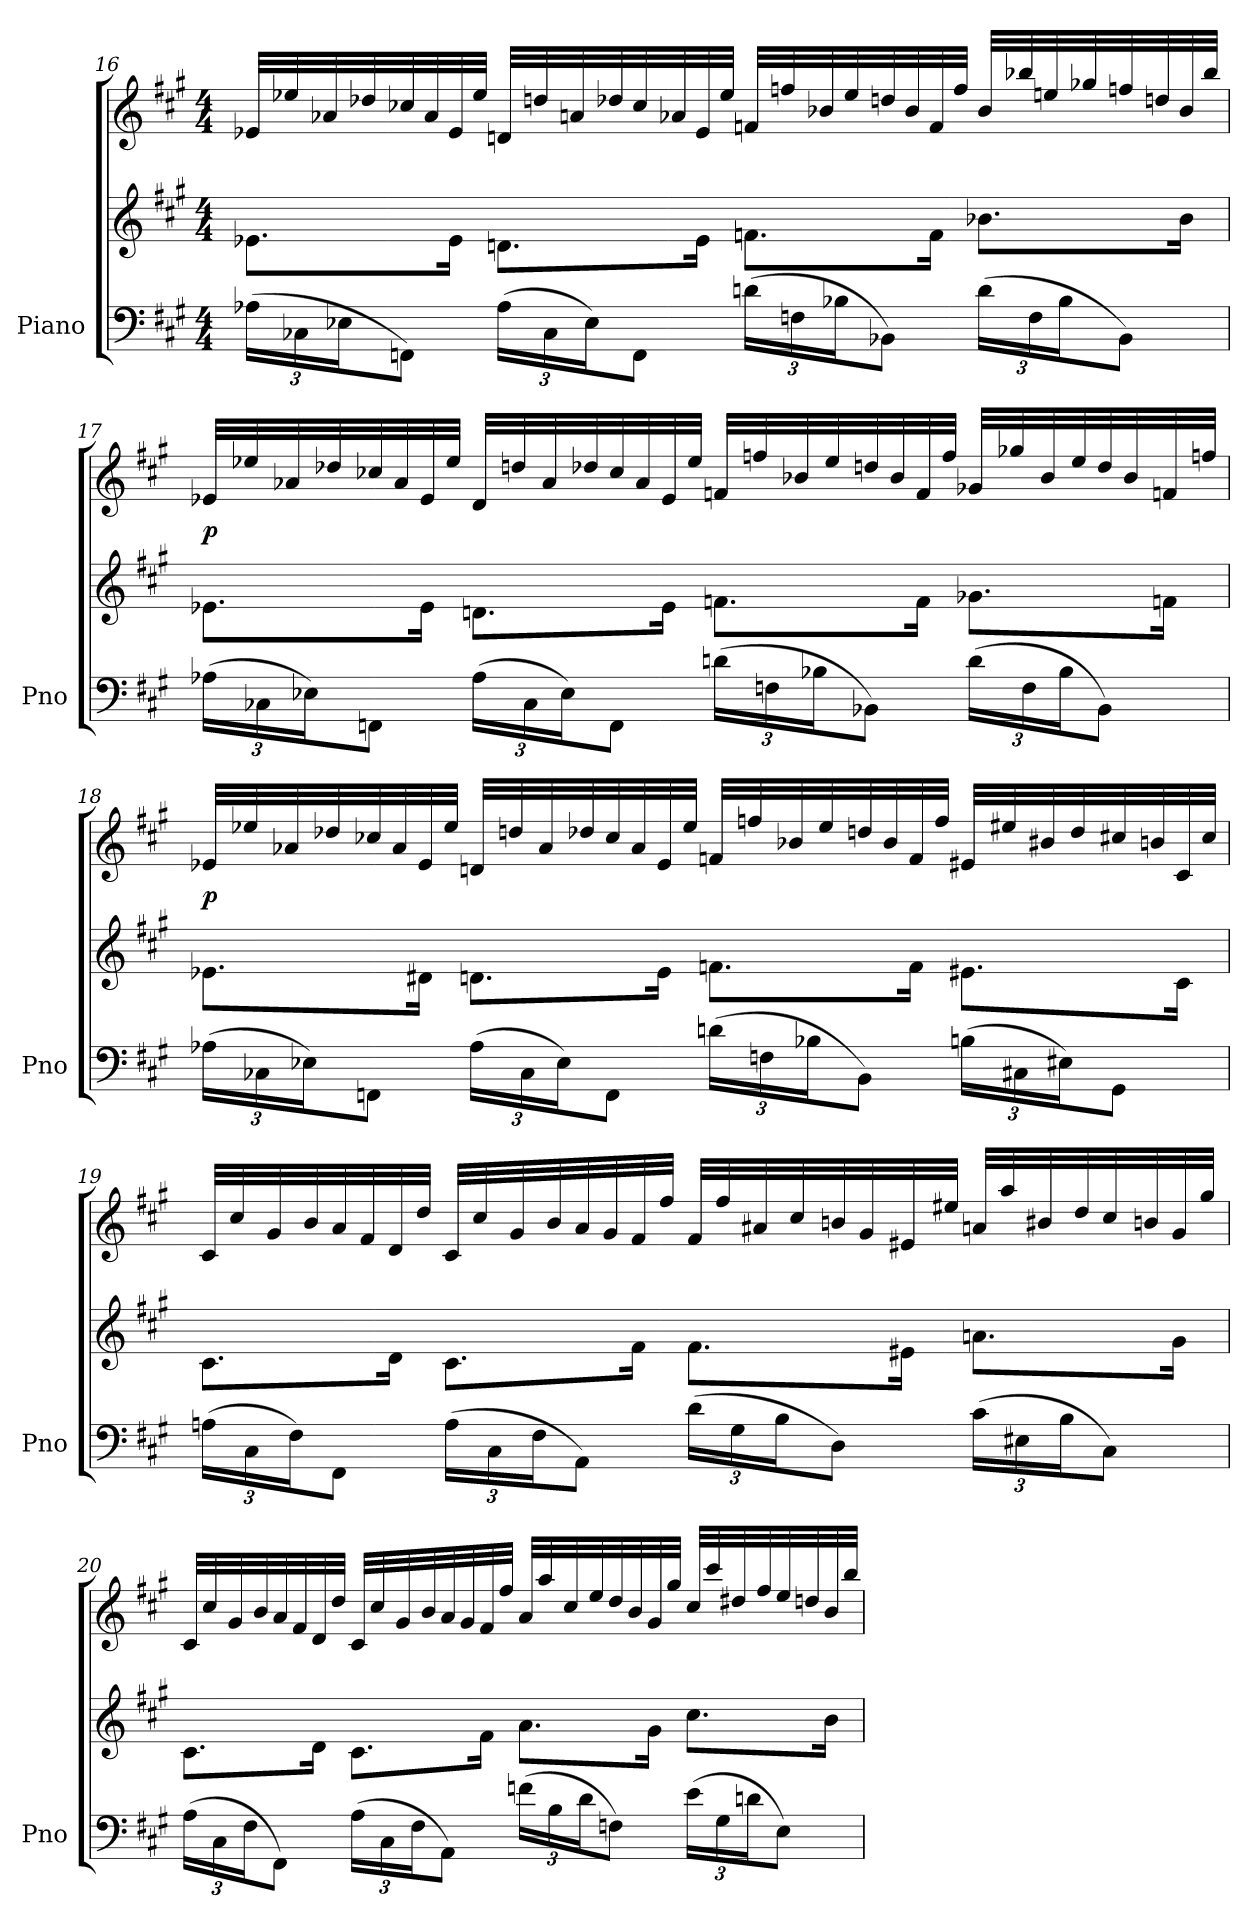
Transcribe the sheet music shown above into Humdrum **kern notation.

**kern	**kern	**kern	**dynam
*part1	*part1	*part1	*part1
*staff3	*staff2	*staff1	*staff1/2/3
*I"Piano	*	*	*
*I'Pno	*	*	*
*clefF4	*clefG2	*clefG2	*
*k[f#c#g#]	*k[f#c#g#]	*k[f#c#g#]	*
*f#:	*f#:	*f#:	*
*M4/4	*M4/4	*M4/4	*
=16	=16	=16	=16
(24A-X\LL	8.e-X\L	32e-X/LLL	.
.	.	32ee-X/	.
24C-X\	.	.	.
.	.	32a-X/	.
24E-X\J	.	.	.
.	.	32dd-X/	.
8FFn\J)	.	32cc-X/	.
.	.	32a-/	.
.	16e-\Jk	32e-/	.
.	.	32ee-/JJJ	.
(24A-\LL	8.dn\L	32dn/LLL	.
.	.	32ddn/	.
24C-\	.	.	.
.	.	32an/	.
24E-\J)	.	.	.
.	.	32dd-X/	.
8FF\J	.	32cc-/	.
.	.	32a-X/	.
.	16e-\Jk	32e-/	.
.	.	32ee-/JJJ	.
(24dn\LL	8.fn\L	32fn/LLL	.
.	.	32ffn/	.
24Fn\	.	.	.
.	.	32b-X/	.
24B-X\J	.	.	.
.	.	32ee-/	.
8BB-X\J)	.	32ddn/	.
.	.	32b-/	.
.	16f\Jk	32f/	.
.	.	32ff/JJJ	.
(24d\LL	8.b-X\L	32b-/LLL	.
.	.	32bb-X/	.
24F\	.	.	.
.	.	32een/	.
24B-\J	.	.	.
.	.	32gg-X/	.
8BB-\J)	.	32ffn/	.
.	.	32ddn/	.
.	16b-\Jk	32b-/	.
.	.	32bb-/JJJ	.
=17	=17	=17	=17
(24A-X\LL	8.e-X\L	32e-X/LLL	p
.	.	32ee-X/	.
24C-X\	.	.	.
.	.	32a-X/	.
24E-X\J)	.	.	.
.	.	32dd-X/	.
8FFn\J	.	32cc-X/	.
.	.	32a-/	.
.	16e-\Jk	32e-/	.
.	.	32ee-/JJJ	.
(24A-\LL	8.dn\L	32d/LLL	.
.	.	32ddn/	.
24C-\	.	.	.
.	.	32a-/	.
24E-\J)	.	.	.
.	.	32dd-X/	.
8FF\J	.	32cc-/	.
.	.	32a-/	.
.	16e-\Jk	32e-/	.
.	.	32ee-/JJJ	.
(24dn\LL	8.fn\L	32fn/LLL	.
.	.	32ffn/	.
24Fn\	.	.	.
.	.	32b-X/	.
24B-X\J	.	.	.
.	.	32ee-/	.
8BB-X\J)	.	32ddn/	.
.	.	32b-/	.
.	16f\Jk	32f/	.
.	.	32ff/JJJ	.
(24d\LL	8.g-X\L	32g-X/LLL	.
.	.	32gg-X/	.
24F\	.	.	.
.	.	32b-/	.
24B-\J	.	.	.
.	.	32ee-/	.
8BB-\J)	.	32dd/	.
.	.	32b-/	.
.	16fn\Jk	32fn/	.
.	.	32ffn/JJJ	.
=18	=18	=18	=18
(24A-X\LL	8.e-X\L	32e-X/LLL	p
.	.	32ee-X/	.
24C-X\	.	.	.
.	.	32a-X/	.
24E-X\J)	.	.	.
.	.	32dd-X/	.
8FFn\J	.	32cc-X/	.
.	.	32a-/	.
.	16d#X\Jk	32e-/	.
.	.	32ee-/JJJ	.
(24A-\LL	8.dn\L	32dn/LLL	.
.	.	32ddn/	.
24C-\	.	.	.
.	.	32a-/	.
24E-\J)	.	.	.
.	.	32dd-X/	.
8FF\J	.	32cc-/	.
.	.	32a-/	.
.	16e-\Jk	32e-/	.
.	.	32ee-/JJJ	.
(24dn\LL	8.fn\L	32fn/LLL	.
.	.	32ffn/	.
24Fn\	.	.	.
.	.	32b-X/	.
24B-X\J	.	.	.
.	.	32ee-/	.
8BB\J)	.	32ddn/	.
.	.	32b-/	.
.	16f\Jk	32f/	.
.	.	32ff/JJJ	.
(24Bn\LL	8.e#X\L	32e#X/LLL	.
.	.	32ee#X/	.
24C#X\	.	.	.
.	.	32b#X/	.
24E#X\J)	.	.	.
.	.	32dd/	.
8GG#\J	.	32cc#X/	.
.	.	32bn/	.
.	16c#\Jk	32c#/	.
.	.	32cc#/JJJ	.
=19	=19	=19	=19
(24An\LL	8.c#\L	32c#/LLL	.
.	.	32cc#/	.
24C#\	.	.	.
.	.	32g#/	.
24F#\J)	.	.	.
.	.	32b/	.
8FF#\J	.	32a/	.
.	.	32f#/	.
.	16d\Jk	32d/	.
.	.	32dd/JJJ	.
(24A\LL	8.c#\L	32c#/LLL	.
.	.	32cc#/	.
24C#\	.	.	.
.	.	32g#/	.
24F#\J	.	.	.
.	.	32b/	.
8AA\J)	.	32a/	.
.	.	32g#/	.
.	16f#\Jk	32f#/	.
.	.	32ff#/JJJ	.
(24d\LL	8.f#\L	32f#/LLL	.
.	.	32ff#/	.
24G#\	.	.	.
.	.	32a#X/	.
24B\J	.	.	.
.	.	32cc#/	.
8D\J)	.	32bn/	.
.	.	32g#/	.
.	16e#X\Jk	32e#X/	.
.	.	32ee#X/JJJ	.
(24c#\LL	8.an\L	32an/LLL	.
.	.	32aa/	.
24E#X\	.	.	.
.	.	32b#X/	.
24B\J	.	.	.
.	.	32dd/	.
8C#\J)	.	32cc#/	.
.	.	32bn/	.
.	16g#\Jk	32g#/	.
.	.	32gg#/JJJ	.
=20	=20	=20	=20
(24A\LL	8.c#\L	32c#/LLL	.
.	.	32cc#/	.
24C#\	.	.	.
.	.	32g#/	.
24F#\J	.	.	.
.	.	32b/	.
8FF#\J)	.	32a/	.
.	.	32f#/	.
.	16d\Jk	32d/	.
.	.	32dd/JJJ	.
(24A\LL	8.c#\L	32c#/LLL	.
.	.	32cc#/	.
24C#\	.	.	.
.	.	32g#/	.
24F#\J	.	.	.
.	.	32b/	.
8AA\J)	.	32a/	.
.	.	32g#/	.
.	16f#\Jk	32f#/	.
.	.	32ff#/JJJ	.
(24fn\LL	8.a\L	32a/LLL	.
.	.	32aa/	.
24B\	.	.	.
.	.	32cc#/	.
24d\J	.	.	.
.	.	32ee/	.
8Fn\J)	.	32dd/	.
.	.	32b/	.
.	16g#\Jk	32g#/	.
.	.	32gg#/JJJ	.
(24e\LL	8.cc#\L	32cc#/LLL	.
.	.	32ccc#/	.
24G#\	.	.	.
.	.	32dd#X/	.
24dn\J	.	.	.
.	.	32ff#/	.
8E\J)	.	32ee/	.
.	.	32ddn/	.
.	16b\Jk	32b/	.
.	.	32bb/JJJ	.
=	=	=	=
*-	*-	*-	*-
